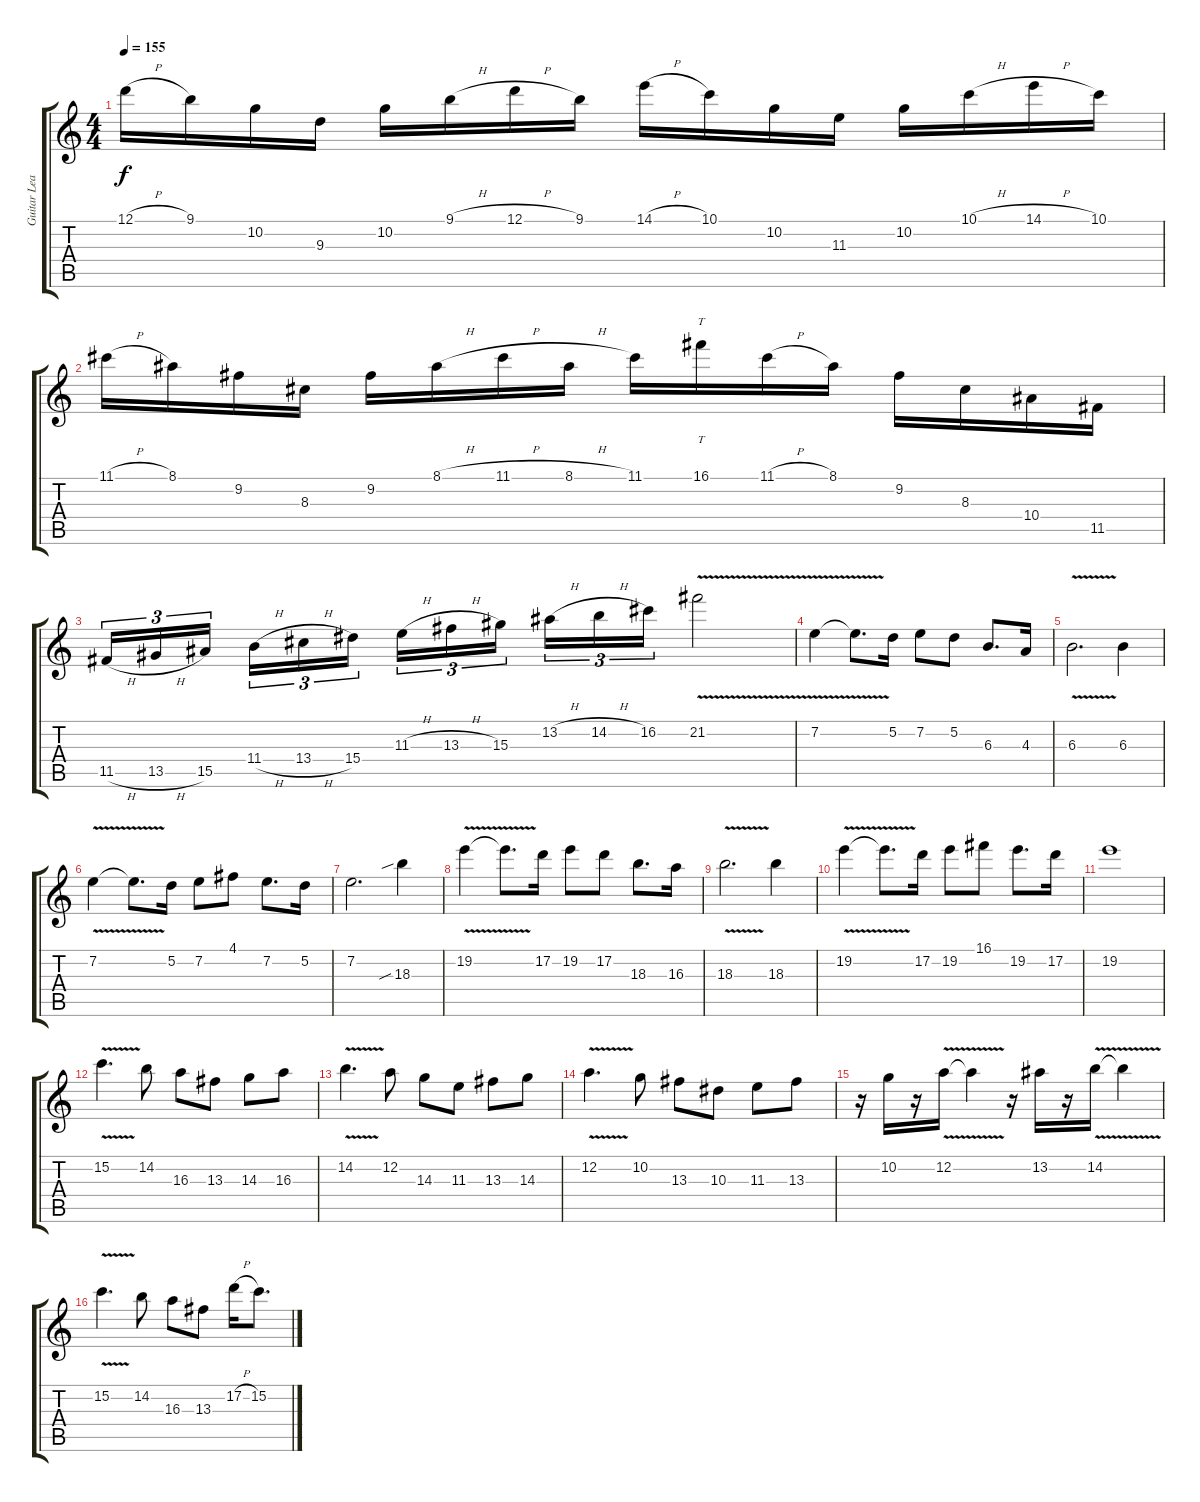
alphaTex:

\track ("Guitar Lead" "Guitar Lea") {instrument distortionguitar}
\staff {score tabs}
\tuning (D4 A3 F3 C3 G2 D2) {hide}
\ts (4 4)
\tempo 155
\clef g2
\ks c
12.1{h}.16{dy f} 9.1.16 10.2.16 9.3.16 10.2.16 9.1{h}.16 12.1{h}.16 9.1.16 14.1{h}.16 10.1.16 10.2.16 11.3.16 10.2.16 10.1{h}.16 14.1{h}.16 10.1.16 |
11.1{h}.16 8.1.16 9.2.16 8.3.16 9.2.16 8.1{h}.16 11.1{h}.16 8.1{h}.16 11.1.16 16.1.16{tt} 11.1{h}.16 8.1.16 9.2.16 8.3.16 10.4.16 11.5.16 |
11.5{h}.16{tu (3 2)} 13.5{h}.16{tu (3 2)} 15.5.16{tu (3 2) beam splitsecondary} 11.4{h}.16{tu (3 2)} 13.4{h}.16{tu (3 2)} 15.4.16{tu (3 2)} 11.3{h}.16{tu (3 2)} 13.3{h}.16{tu (3 2)} 15.3.16{tu (3 2) beam splitsecondary} 13.2{h}.16{tu (3 2)} 14.2{h}.16{tu (3 2)} 16.2.16{tu (3 2)} 21.2{v}.2 |
7.2{v}.4 7.2{t}.8{d} 5.2.16 7.2.8 5.2.8 6.3.8{d} 4.3.16 |
6.3{v}.2{d} 6.3.4 |
7.2{v}.4 7.2{t}.8{d} 5.2.16 7.2.8 4.1.8 7.2.8{d} 5.2.16 |
7.2.2{d} 18.3{sib}.4 |
19.2{v}.4 19.2{t}.8{d} 17.2.16 19.2.8 17.2.8 18.3.8{d} 16.3.16 |
18.3{v}.2{d} 18.3.4 |
19.2{v}.4 19.2{t}.8{d} 17.2.16 19.2.8 16.1.8 19.2.8{d} 17.2.16 |
19.2.1 |
15.2{v}.4{d} 14.2.8 16.3.8 13.3.8 14.3.8 16.3.8 |
14.2{v}.4{d} 12.2.8 14.3.8 11.3.8 13.3.8 14.3.8 |
12.2{v}.4{d} 10.2.8 13.3.8 10.3.8 11.3.8 13.3.8 |
r.16 10.2.16 r.16 12.2{v}.16 12.2{t}.4 r.16 13.2.16 r.16 14.2{v}.16 14.2{t}.4 |
15.2{v}.4{d} 14.2.8 16.3.8 13.3.8 17.2{h}.16 15.2.8{d}
